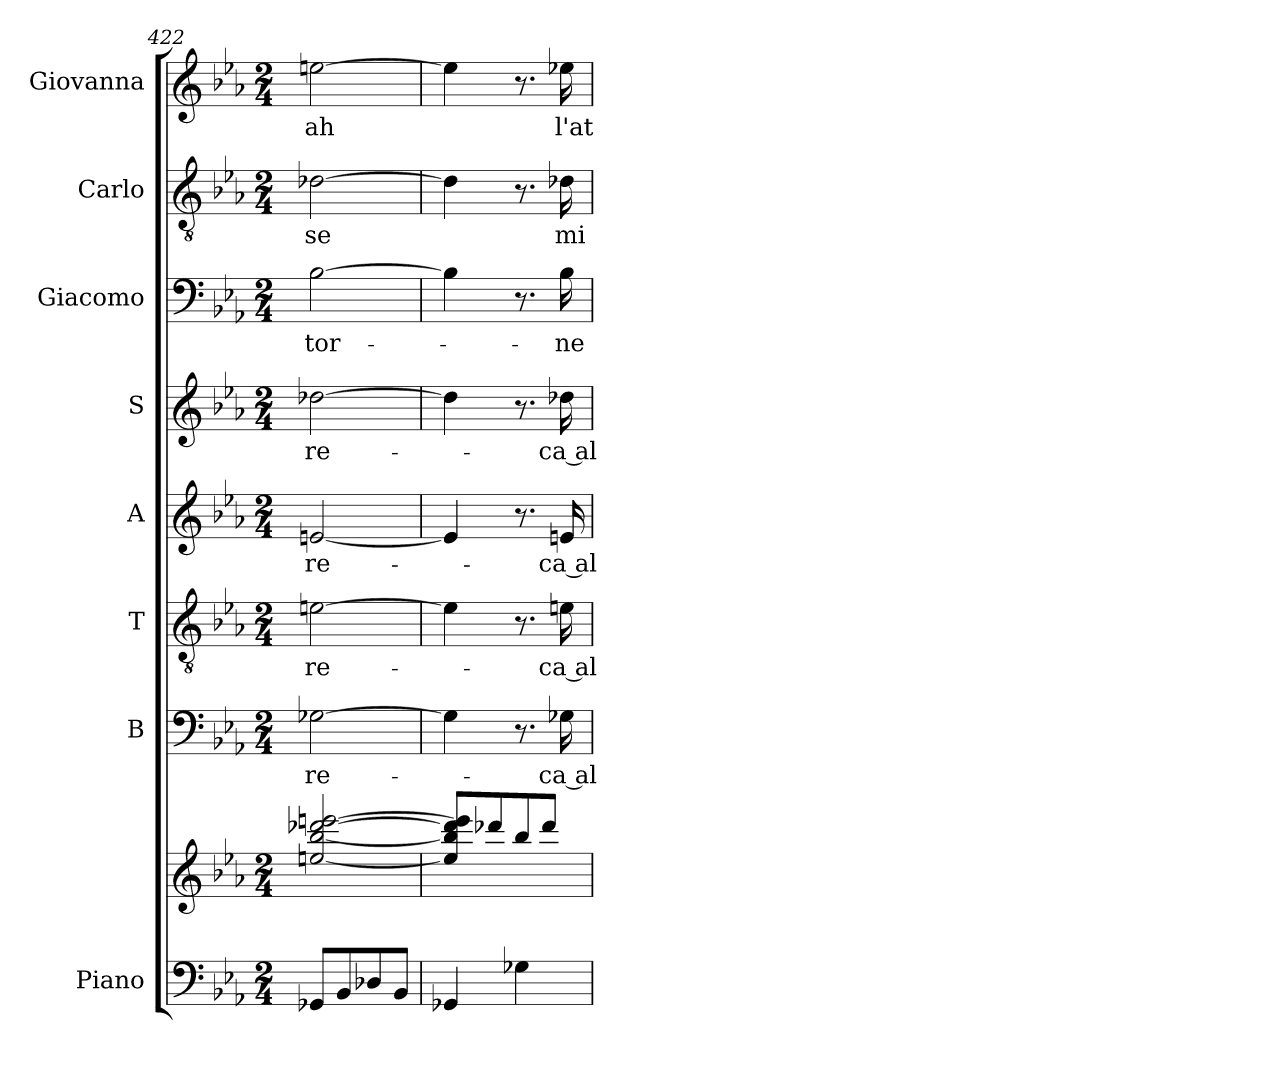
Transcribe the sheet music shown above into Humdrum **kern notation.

**kern	**kern	**kern	**text	**kern	**text	**kern	**text	**kern	**text	**kern	**text	**kern	**text	**kern	**text
*part8	*part8	*part7	*part7	*part6	*part6	*part5	*part5	*part4	*part4	*part3	*part3	*part2	*part2	*part1	*part1
*staff9	*staff8	*staff7	*staff7	*staff6	*staff6	*staff5	*staff5	*staff4	*staff4	*staff3	*staff3	*staff2	*staff2	*staff1	*staff1
*I"Piano	*	*I"B	*	*I"T	*	*I"A	*	*I"S	*	*I"Giacomo	*	*I"Carlo	*	*I"Giovanna	*
*I'Pno	*	*I'B	*	*I'T	*	*I'A	*	*I'S	*	*	*	*	*	*	*
!!LO:PB:g=z
*clefF4	*clefG2	*clefF4	*	*clefGv2	*	*clefG2	*	*clefG2	*	*clefF4	*	*clefGv2	*	*clefG2	*
*k[b-e-a-]	*k[b-e-a-]	*k[b-e-a-]	*	*k[b-e-a-]	*	*k[b-e-a-]	*	*k[b-e-a-]	*	*k[b-e-a-]	*	*k[b-e-a-]	*	*k[b-e-a-]	*
*M2/4	*M2/4	*M2/4	*	*M2/4	*	*M2/4	*	*M2/4	*	*M2/4	*	*M2/4	*	*M2/4	*
=422	=422	=422	=422	=422	=422	=422	=422	=422	=422	=422	=422	=422	=422	=422	=422
!	!	!	!LO:LY:b	!	!LO:LY:b	!	!LO:LY:b	!	!LO:LY:b	!	!LO:LY:b	!	!LO:LY:b	!	!LO:LY:b
8GG-X/L	[2een/ [2bb-/ [2ddd-X/ [2eeen/	[2G-X\	re-	[2en\	re-	[2en/	re-	[2dd-X\	re-	[2B-\	tor-	[2d-X\	se	[2een\	ah
8BB-/	.	.	.	.	.	.	.	.	.	.	.	.	.	.	.
8D-X/	.	.	.	.	.	.	.	.	.	.	.	.	.	.	.
8BB-/J	.	.	.	.	.	.	.	.	.	.	.	.	.	.	.
=423	=423	=423	=423	=423	=423	=423	=423	=423	=423	=423	=423	=423	=423	=423	=423
4GG-X/	8ee/] 8bb-/] 8ddd-/] 8eee/]L	4G-\]	.	4e\]	.	4e/]	.	4dd-\]	.	4B-\]	.	4d-\]	.	4ee\]	.
.	8ddd-X/	.	.	.	.	.	.	.	.	.	.	.	.	.	.
4G-X\	8bb-/	8.r	.	8.r	.	8.r	.	8.r	.	8.r	.	8.r	.	8.r	.
.	8ddd-/J	.	.	.	.	.	.	.	.	.	.	.	.	.	.
!	!	!	!LO:LY:b	!	!LO:LY:b	!	!LO:LY:b	!	!LO:LY:b	!	!LO:LY:b	!	!LO:LY:b	!	!LO:LY:b
.	.	16G-X\	-ca al-	16en\	-ca al-	16en/	-ca al-	16dd-X\	-ca al-	16B-\	-ne-	16d-X\	mi	16ee-X\	l'at-
=	=	=	=	=	=	=	=	=	=	=	=	=	=	=	=
*-	*-	*-	*-	*-	*-	*-	*-	*-	*-	*-	*-	*-	*-	*-	*-
